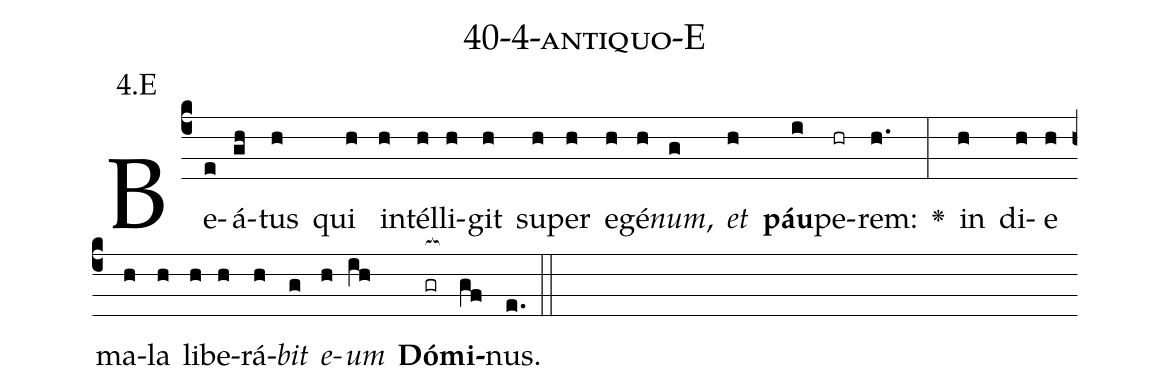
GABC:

name: 40-4-antiquo-E;
annotation: 4.E;
%%
(c4)Be(e)á(gh)tus(h) qui(h) in(h)tél(h)li(h)git(h) su(h)per(h) e(h)gé(h)<i>num</i>,(g) <i>et</i>(h) <b>páu</b>(i)pe(hr)rem:(h.) <v>\greheightstar</v>(:) in(h) di(h)e(h) ma(h)la(h) li(h)be(h)rá(h)<i>bit</i>(g) <i>e</i>(h)<i>um</i>(ih) <b>Dó</b>(gr[ocb:1{])<b>mi</b>(gf[ocb:0}])nus.(e.) (::)


%E(h) u(g) o(h) u(ih) a(gf) e.(e.) (::)
